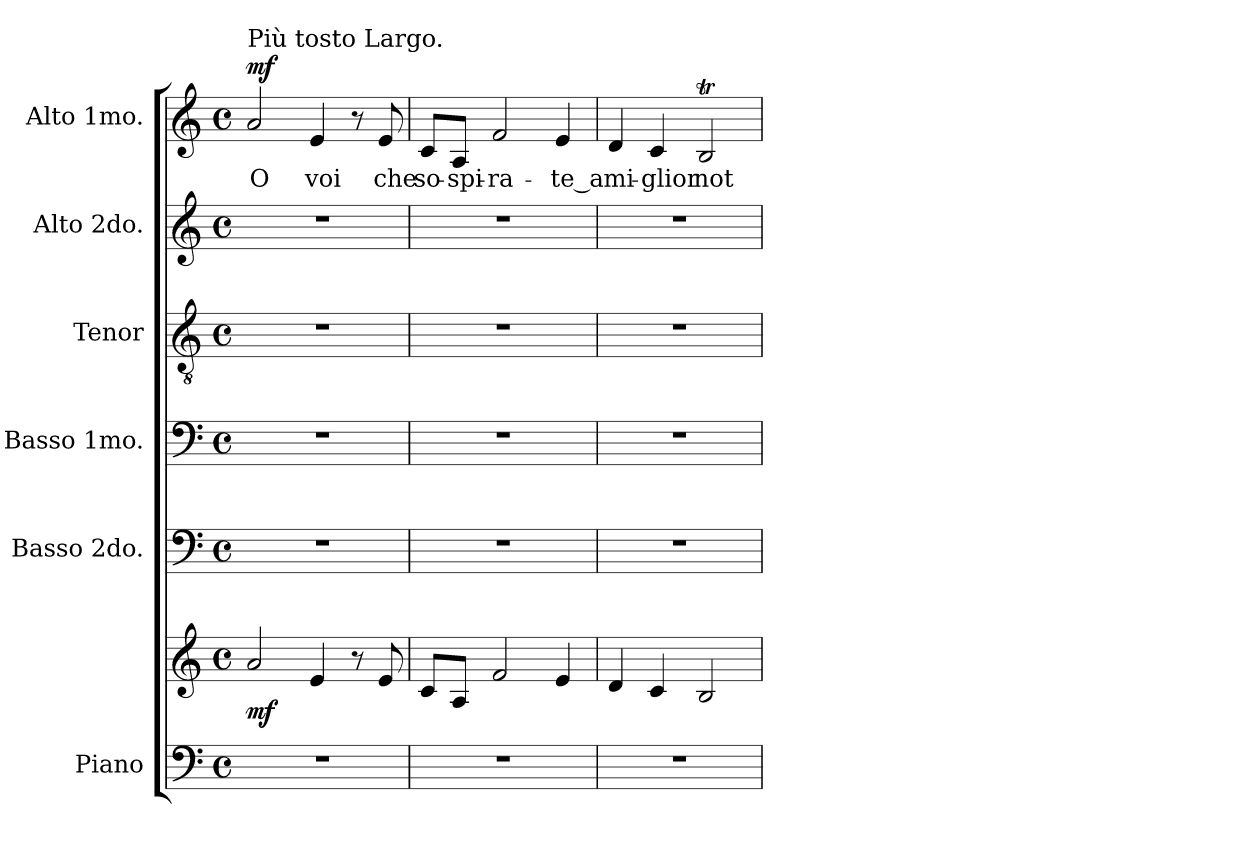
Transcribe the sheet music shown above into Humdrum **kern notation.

**kern	**kern	**dynam	**kern	**kern	**kern	**kern	**kern	**text	**dynam
*part6	*part6	*part6	*part5	*part4	*part3	*part2	*part1	*part1	*part1
*staff7	*staff6	*staff6/7	*staff5	*staff4	*staff3	*staff2	*staff1	*staff1	*staff1
*I"Piano	*	*	*I"Basso 2do.	*I"Basso 1mo.	*I"Tenor	*I"Alto 2do.	*I"Alto 1mo.	*	*
*I'Pno.	*	*	*I'B.	*I'B.	*I'T.	*I'A.	*I'A.	*	*
!!LO:PB:g=z
*clefF4	*clefG2	*	*clefF4	*clefF4	*clefGv2	*clefG2	*clefG2	*	*
*	*	*	*	*	*ITrd7c12	*	*	*	*
*k[]	*k[]	*	*k[]	*k[]	*k[]	*k[]	*k[]	*	*
*C:	*C:	*	*C:	*C:	*C:	*C:	*C:	*	*
*M4/4	*M4/4	*	*M4/4	*M4/4	*M4/4	*M4/4	*M4/4	*	*
*met(c)	*met(c)	*	*met(c)	*met(c)	*met(c)	*met(c)	*met(c)	*	*
*MM60	*MM60	*	*MM60	*MM60	*MM60	*MM60	*MM60	*	*
=1	=1	=1	=1	=1	=1	=1	=1	=1	=1
!	!	!	!	!	!	!	!LO:TX:a:t=Più tosto Largo.	!	!
!	!	!	!	!	!	!	!	!LO:LY:b:color=#000000	!
1r	2ai/	mf	1r	1r	1r	1r	2ai/	O	mf
!	!	!	!	!	!	!	!	!LO:LY:b:color=#000000	!
.	4ei/	.	.	.	.	.	4ei/	voi	.
.	8r	.	.	.	.	.	8r	.	.
!	!	!	!	!	!	!	!	!LO:LY:b:color=#000000	!
.	8ei/	.	.	.	.	.	8ei/	che	.
=2	=2	=2	=2	=2	=2	=2	=2	=2	=2
!	!	!	!	!	!	!	!	!LO:LY:b:color=#000000	!
1r	8ci/L	.	1r	1r	1r	1r	8ci/L	so-	.
!	!	!	!	!	!	!	!	!LO:LY:b:color=#000000	!
.	8Ai/J	.	.	.	.	.	8Ai/J	-spi-	.
!	!	!	!	!	!	!	!	!LO:LY:b:color=#000000	!
.	2fi/	.	.	.	.	.	2fi/	-ra-	.
!	!	!	!	!	!	!	!	!LO:LY:b:color=#000000	!
.	4ei/	.	.	.	.	.	4ei/	-te_a	.
=3	=3	=3	=3	=3	=3	=3	=3	=3	=3
!	!	!	!	!	!	!	!	!LO:LY:b:color=#000000	!
1r	4di/	.	1r	1r	1r	1r	4di/	mi-	.
!	!	!	!	!	!	!	!	!LO:LY:b:color=#000000	!
.	4ci/	.	.	.	.	.	4ci/	-glior	.
!	!	!	!	!	!	!	!	!LO:LY:b:color=#000000	!
.	2Bi/	.	.	.	.	.	2Bti/	not-	.
=	=	=	=	=	=	=	=	=	=
*-	*-	*-	*-	*-	*-	*-	*-	*-	*-
